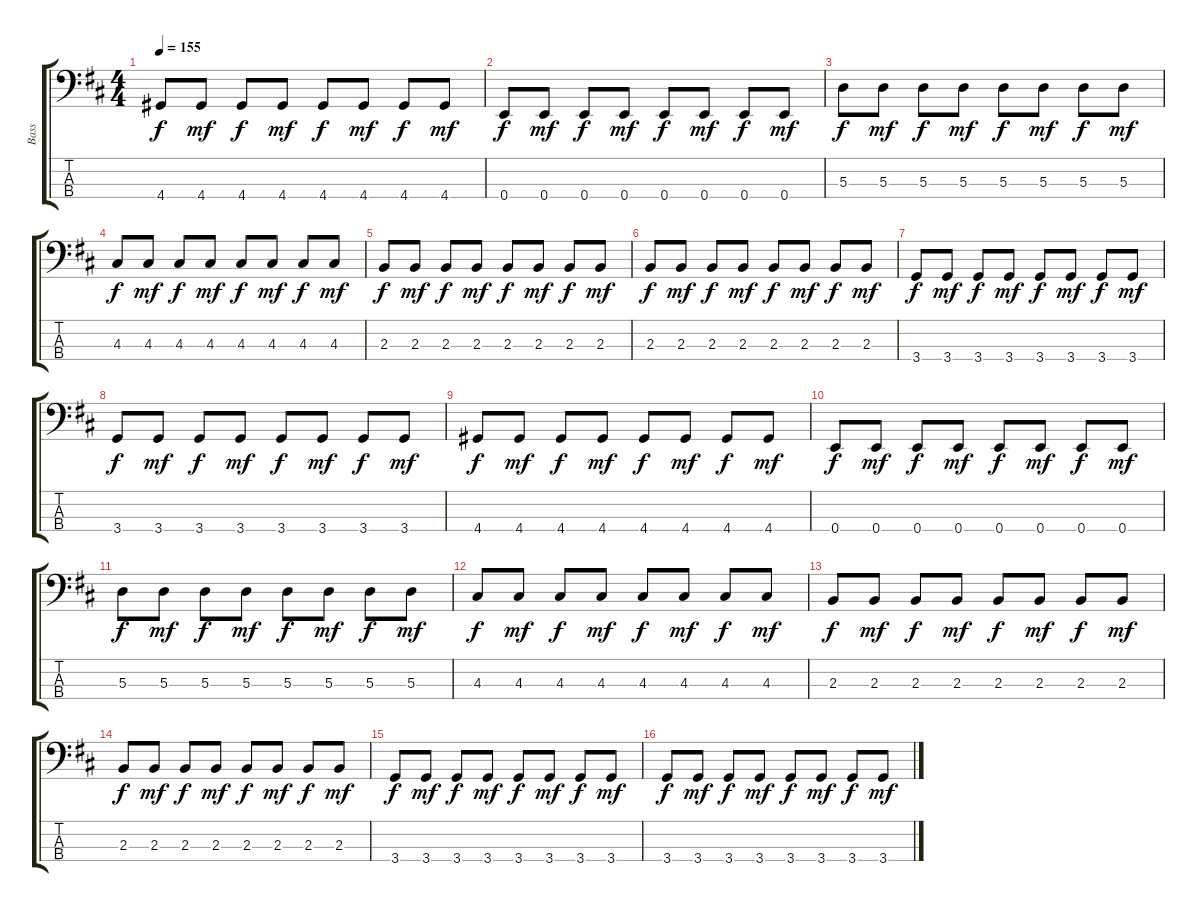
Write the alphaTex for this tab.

\track ("Bass" "Bass") {instrument electricbassfinger}
\staff {score tabs}
\tuning (G2 D2 A1 E1) {hide}
\ts (4 4)
\tempo 155
\clef f4
\ks d
4.4.8{dy f} 4.4.8{dy mf} 4.4.8{dy f} 4.4.8{dy mf} 4.4.8{dy f} 4.4.8{dy mf} 4.4.8{dy f} 4.4.8{dy mf} |
0.4.8{dy f} 0.4.8{dy mf} 0.4.8{dy f} 0.4.8{dy mf} 0.4.8{dy f} 0.4.8{dy mf} 0.4.8{dy f} 0.4.8{dy mf} |
5.3.8{dy f} 5.3.8{dy mf} 5.3.8{dy f} 5.3.8{dy mf} 5.3.8{dy f} 5.3.8{dy mf} 5.3.8{dy f} 5.3.8{dy mf} |
4.3.8{dy f} 4.3.8{dy mf} 4.3.8{dy f} 4.3.8{dy mf} 4.3.8{dy f} 4.3.8{dy mf} 4.3.8{dy f} 4.3.8{dy mf} |
2.3.8{dy f} 2.3.8{dy mf} 2.3.8{dy f} 2.3.8{dy mf} 2.3.8{dy f} 2.3.8{dy mf} 2.3.8{dy f} 2.3.8{dy mf} |
2.3.8{dy f} 2.3.8{dy mf} 2.3.8{dy f} 2.3.8{dy mf} 2.3.8{dy f} 2.3.8{dy mf} 2.3.8{dy f} 2.3.8{dy mf} |
3.4.8{dy f} 3.4.8{dy mf} 3.4.8{dy f} 3.4.8{dy mf} 3.4.8{dy f} 3.4.8{dy mf} 3.4.8{dy f} 3.4.8{dy mf} |
3.4.8{dy f} 3.4.8{dy mf} 3.4.8{dy f} 3.4.8{dy mf} 3.4.8{dy f} 3.4.8{dy mf} 3.4.8{dy f} 3.4.8{dy mf} |
4.4.8{dy f} 4.4.8{dy mf} 4.4.8{dy f} 4.4.8{dy mf} 4.4.8{dy f} 4.4.8{dy mf} 4.4.8{dy f} 4.4.8{dy mf} |
0.4.8{dy f} 0.4.8{dy mf} 0.4.8{dy f} 0.4.8{dy mf} 0.4.8{dy f} 0.4.8{dy mf} 0.4.8{dy f} 0.4.8{dy mf} |
5.3.8{dy f} 5.3.8{dy mf} 5.3.8{dy f} 5.3.8{dy mf} 5.3.8{dy f} 5.3.8{dy mf} 5.3.8{dy f} 5.3.8{dy mf} |
4.3.8{dy f} 4.3.8{dy mf} 4.3.8{dy f} 4.3.8{dy mf} 4.3.8{dy f} 4.3.8{dy mf} 4.3.8{dy f} 4.3.8{dy mf} |
2.3.8{dy f} 2.3.8{dy mf} 2.3.8{dy f} 2.3.8{dy mf} 2.3.8{dy f} 2.3.8{dy mf} 2.3.8{dy f} 2.3.8{dy mf} |
2.3.8{dy f} 2.3.8{dy mf} 2.3.8{dy f} 2.3.8{dy mf} 2.3.8{dy f} 2.3.8{dy mf} 2.3.8{dy f} 2.3.8{dy mf} |
3.4.8{dy f} 3.4.8{dy mf} 3.4.8{dy f} 3.4.8{dy mf} 3.4.8{dy f} 3.4.8{dy mf} 3.4.8{dy f} 3.4.8{dy mf} |
3.4.8{dy f} 3.4.8{dy mf} 3.4.8{dy f} 3.4.8{dy mf} 3.4.8{dy f} 3.4.8{dy mf} 3.4.8{dy f} 3.4.8{dy mf}
